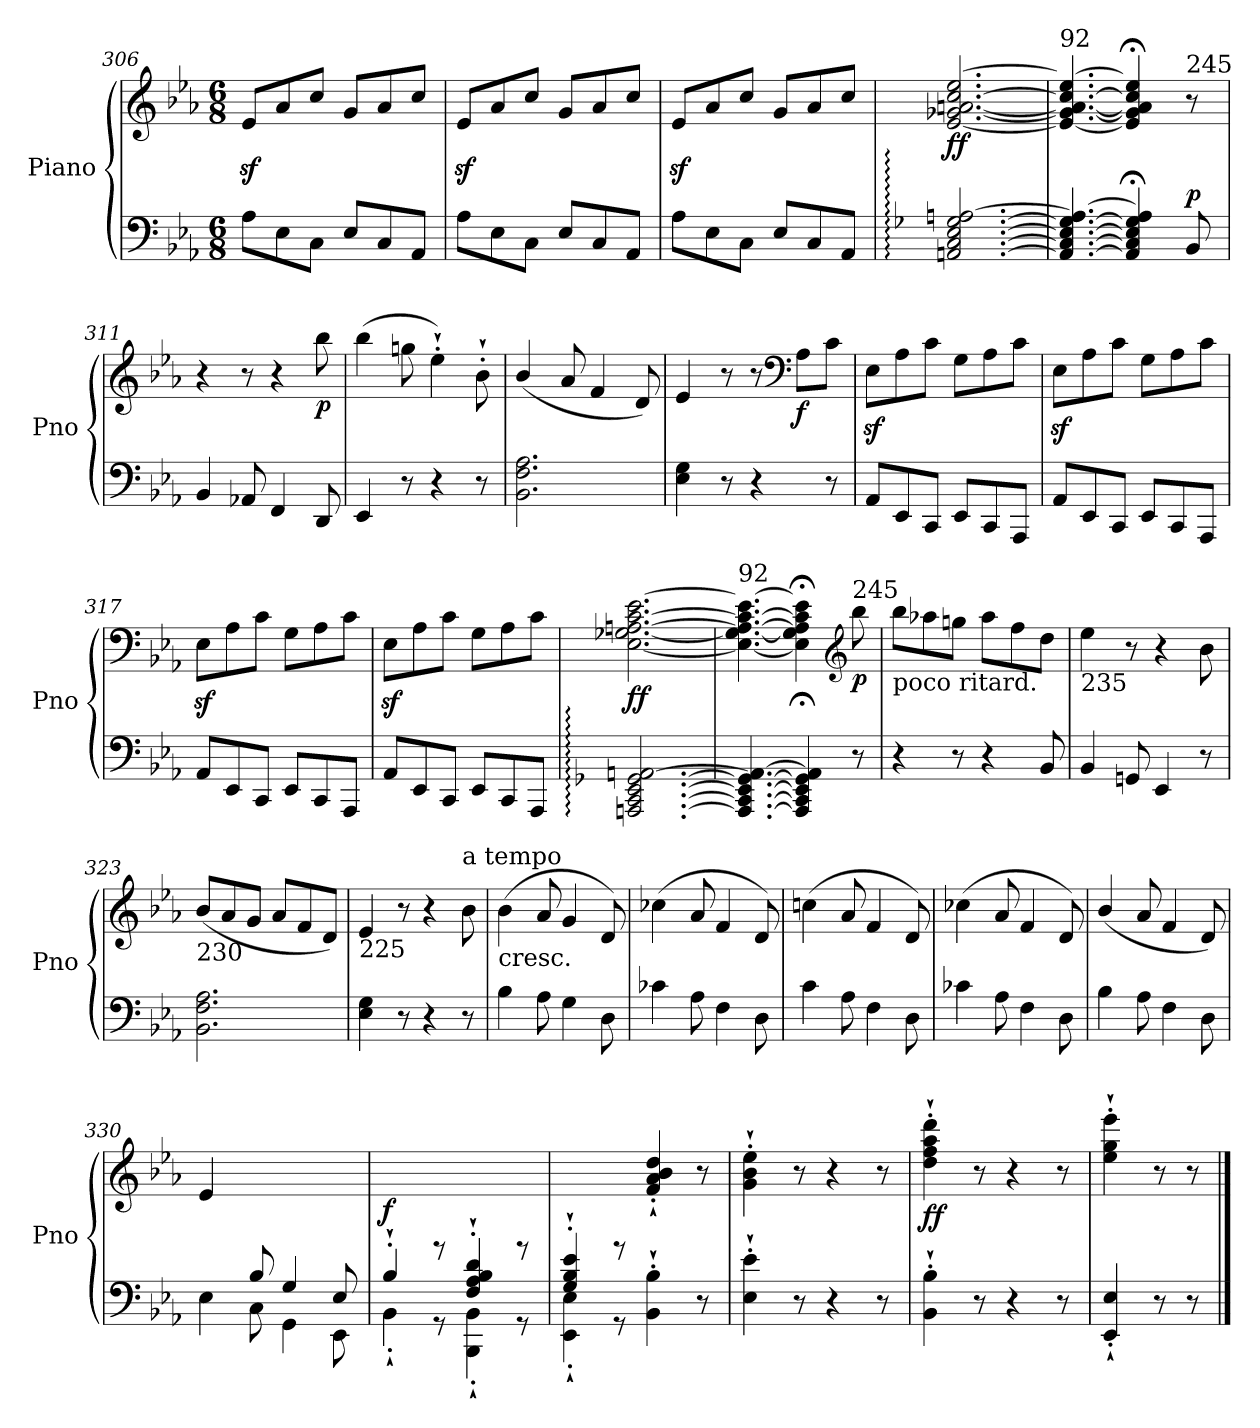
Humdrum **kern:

**kern	**kern	**dynam
*part1	*part1	*part1
*staff2	*staff1	*staff1/2
*I"Piano	*	*
*I'Pno	*	*
*clefF4	*clefG2	*
*k[b-e-a-]	*k[b-e-a-]	*
*E-:	*E-:	*
*M6/8	*M6/8	*
=306	=306	=306
8A-\L	8e-z</L	.
8E-\	8a-/	.
8C\J	8cc/J	.
8E-/L	8g/L	.
8C/	8a-/	.
8AA-/J	8cc/J	.
=307	=307	=307
8A-\L	8e-z</L	.
8E-\	8a-/	.
8C\J	8cc/J	.
8E-/L	8g/L	.
8C/	8a-/	.
8AA-/J	8cc/J	.
!!LO:PB:g=z
=308	=308	=308
8A-\L	8e-z</L	.
8E-\	8a-/	.
8C\J	8cc/J	.
8E-/L	8g/L	.
8C/	8a-/	.
8AA-/J	8cc/J	.
!!LO:PB:g=z
=309	=309	=309
*^	*	*
!	!	!	!LO:DY:b
[2.AAn/ [2.C/ [2.E-/ [2.G-X/ [2.An/	[2.AAyy: [2.Cyy: [2.E-yy: [2.G-yy: [2.Ayy: [2.e-yy: [2.g-Xyy: [2.anyy: [2.ccyy: [2.ee-yy:	[2.e-/ [2.g-X/ [2.an/ [2.cc/ [2.ee-/	ff
=310	=310	=310	=310
!	!	!LO:TX:a:t=92	!
4.AA/_ 4.C/_ 4.E-/_ 4.G-/_ 4.A/_	4.AAyy_ 4.Cyy_ 4.E-yy_ 4.G-yy_ 4.Ayy_ 4.e-yy_ 4.g-yy_ 4.ayy_ 4.ccyy_ 4.ee-yy_	4.e-/_ 4.g-/_ 4.a/_ 4.cc/_ 4.ee-/_	.
4AA/];< 4C/];< 4E-/];< 4G-/];< 4A/];<	4AAyy] 4Cyy] 4E-yy] 4G-yy] 4Ayy] 4e-yy] 4g-yy] 4ayy] 4ccyy] 4ee-yy]	4e-/];< 4g-/];< 4a/];< 4cc/];< 4ee-/];<	.
!	!	!LO:TX:a:t=245	!
!	!	!	!LO:DY:a=2
8BB-/	8ryy	8r	p
*v	*v	*	*
=311	=311	=311
4BB-/	4r	.
8AA-X/	8r	.
4FF/	4r	.
!	!	!LO:DY:b
8DD/	8bb-\	p
=312	=312	=312
4EE-/	(4bb-\	.
8r	8ggn\	.
4r	4ee-`'\)	.
8r	8b-`'\	.
=313	=313	=313
2.BB-\ 2.F\ 2.A-\	(4b-/	.
.	8a-/	.
.	4f/	.
.	8d/)	.
=314	=314	=314
4E-\ 4G\	4e-/	.
8r	8r	.
4r	8r	.
*	*clefF4	*
!	!	!LO:DY:b
.	8A-\L	f
8r	8c\J	.
=315	=315	=315
8AA-/L	8E-z<\L	.
8EE-/	8A-\	.
8CC/J	8c\J	.
8EE-/L	8G\L	.
8CC/	8A-\	.
8AAA-/J	8c\J	.
!!LO:PB:g=z
=316	=316	=316
8AA-/L	8E-z<\L	.
8EE-/	8A-\	.
8CC/J	8c\J	.
8EE-/L	8G\L	.
8CC/	8A-\	.
8AAA-/J	8c\J	.
!!LO:PB:g=z
=317	=317	=317
8AA-/L	8E-z<\L	.
8EE-/	8A-\	.
8CC/J	8c\J	.
8EE-/L	8G\L	.
8CC/	8A-\	.
8AAA-/J	8c\J	.
=318	=318	=318
8AA-/L	8E-z<\L	.
8EE-/	8A-\	.
8CC/J	8c\J	.
8EE-/L	8G\L	.
8CC/	8A-\	.
8AAA-/J	8c\J	.
=319	=319	=319
*^	*	*
!	!	!	!LO:DY:b
[2.AAAn/ [2.CC/ [2.EE-/ [2.GG-X/ [2.AAn/	[2.AAAyy: [2.CCyy: [2.EE-yy: [2.GG-yy: [2.AAyy: [2.E-yy: [2.G-Xyy: [2.Anyy: [2.cyy: [2.e-yy:	[2.E-\ [2.G-X\ [2.An\ [2.c\ [2.e-\	ff
=320	=320	=320	=320
!	!	!LO:TX:a:t=92	!
4.AAA/_ 4.CC/_ 4.EE-/_ 4.GG-/_ 4.AA/_	4.AAAyy_ 4.CCyy_ 4.EE-yy_ 4.GG-yy_ 4.AAyy_ 4.E-yy_ 4.G-yy_ 4.Ayy_ 4.cyy_ 4.e-yy_	4.E-\_ 4.G-\_ 4.A\_ 4.c\_ 4.e-\_	.
4AAA/];< 4CC/];< 4EE-/];< 4GG-/];< 4AA/];<	4AAAyy] 4CCyy] 4EE-yy] 4GG-yy] 4AAyy] 4E-yy] 4G-yy] 4Ayy] 4cyy] 4e-yy]	4E-\];< 4G-\];< 4A\];< 4c\];< 4e-\];<	.
*	*	*clefG2	*
!	!	!LO:TX:a:t=245	!
!	!	!	!LO:DY:b
8r	8ryy	8bb-\	p
=321	=321	=321	=321
!	!	!LO:TX:b:t=poco ritard.	!
*v	*v	*	*
4r	8bb-\L	.
.	8aa-X\	.
8r	8ggn\J	.
4r	8aa-\L	.
.	8ff\	.
8BB-/	8dd\J	.
=322	=322	=322
!	!LO:TX:b:t=235	!
4BB-/	4ee-\	.
8GGn/	8r	.
4EE-/	4r	.
8r	8b-\	.
!!LO:PB:g=z
=323	=323	=323
!	!LO:TX:b:t=230	!
2.BB-\ 2.F\ 2.A-\	(8b-/L	.
.	8a-/	.
.	8g/J	.
.	8a-/L	.
.	8f/	.
.	8d/J)	.
!!LO:PB:g=z
=324	=324	=324
!	!LO:TX:b:t=225	!
4E-\ 4G\	4e-/	.
8r	8r	.
4r	4r	.
!	!LO:TX:a:t=a tempo	!
8r	8b-\	.
=325	=325	=325
!	!LO:TX:b:t=cresc.	!
4B-\	(4b-\	.
8A-\	8a-/	.
4G\	4g/	.
8D\	8d/)	.
=326	=326	=326
4c-X\	(4cc-X\	.
8A-\	8a-/	.
4F\	4f/	.
8D\	8d/)	.
=327	=327	=327
4c\	(4ccn\	.
8A-\	8a-/	.
4F\	4f/	.
8D\	8d/)	.
=328	=328	=328
4c-X\	(4cc-X\	.
8A-\	8a-/	.
4F\	4f/	.
8D\	8d/)	.
!!LO:PB:g=z
=329	=329	=329
4B-\	(4b-/	.
8A-\	8a-/	.
4F\	4f/	.
8D\	8d/)	.
!!LO:PB:g=z
=330	=330	=330
*^	*	*
4ryy	4E-\	(4e-/	.
8B-/	8C\	2ryy	.
4G/	4GG\	.	.
8E-/)	8EE-\	.	.
=331	=331	=331	=331
!	!	!	!LO:DY:b
4B-`'/	4BB-`'\	4ryy	f
8ryy	8rGG	8rBB	.
4F/`' 4A-/`' 4B-/`' 4d/`'	4BBB-\`' 4BB-\`'	4ryy	.
8ryy	8rGG	8rBB	.
=332	=332	=332	=332
4G/`' 4B-/`' 4e-/`'	4EE-\`' 4E-\`'	4ryy	.
2ryy	8rGG	8rBB	.
.	4BB-\`' 4B-\`'	4f/`' 4a-/`' 4b-/`' 4dd/`'	.
.	8r	8r	.
*v	*v	*	*
=333	=333	=333
4E-\`' 4e-\`'	4g\`' 4b-\`' 4ee-\`'	.
8r	8r	.
4r	4r	.
8r	8r	.
=334	=334	=334
!	!	!LO:DY:b
4BB-\`' 4B-\`'	4dd\`' 4ff\`' 4aa-\`' 4ddd\`'	ff
8r	8r	.
4r	4r	.
8r	8r	.
!!LO:PB:g=z
=335	=335	=335
4EE-/`' 4E-/`'	4ee-\`' 4gg\`' 4eee-\`'	.
8r	8r	.
8r	8r	.
==	==	==
*-	*-	*-
